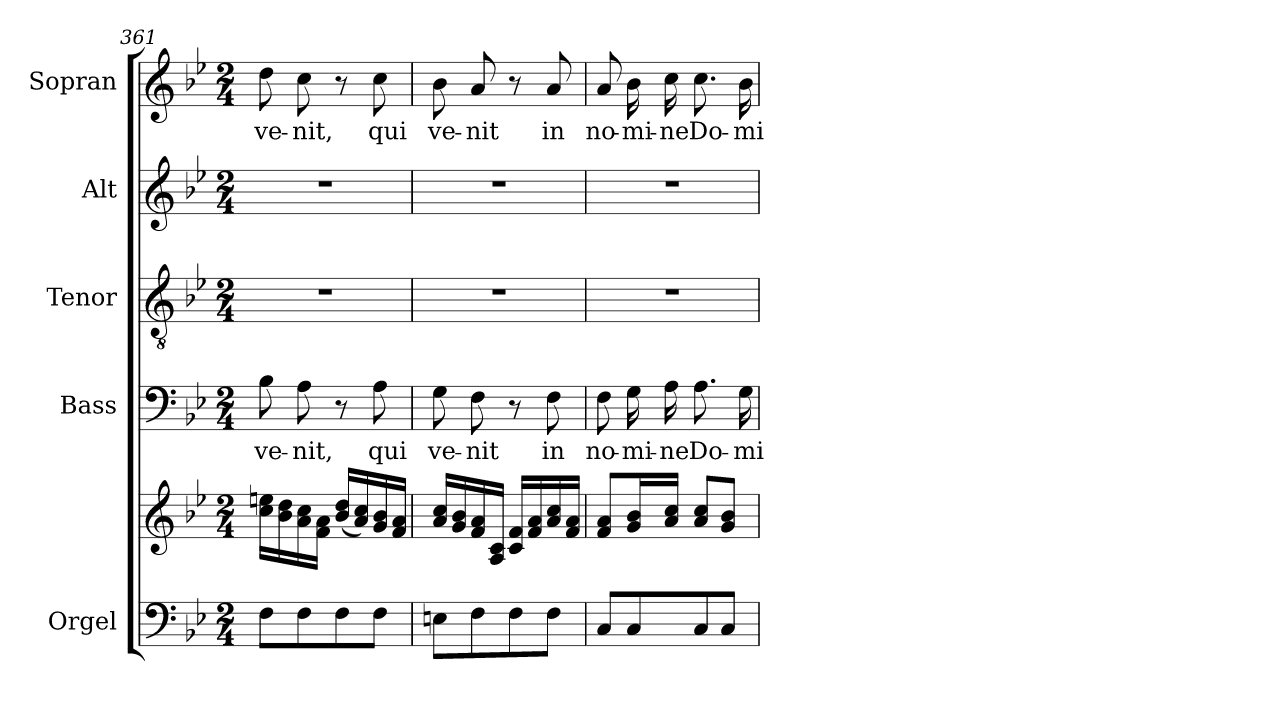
**kern	**kern	**kern	**text	**kern	**kern	**kern	**text
*part5	*part5	*part4	*part4	*part3	*part2	*part1	*part1
*staff6	*staff5	*staff4	*staff4	*staff3	*staff2	*staff1	*staff1
*I"Orgel	*	*I"Bass	*	*I"Tenor	*I"Alt	*I"Sopran	*
*I'Org.	*	*I'B.	*	*I'T.	*I'A.	*I'S.	*
!!LO:LB:g=z
*clefF4	*clefG2	*clefF4	*	*clefGv2	*clefG2	*clefG2	*
*k[b-e-]	*k[b-e-]	*k[b-e-]	*	*k[b-e-]	*k[b-e-]	*k[b-e-]	*
*B-:	*B-:	*B-:	*	*B-:	*B-:	*B-:	*
*M2/4	*M2/4	*M2/4	*	*M2/4	*M2/4	*M2/4	*
=361	=361	=361	=361	=361	=361	=361	=361
!	!	!	!LO:LY:b	!	!	!	!LO:LY:b
8F\L	16cc\ 16een\LL	8B-\	ve-	2r	2r	8dd\	ve-
.	16b-\ 16dd\	.	.	.	.	.	.
!	!	!	!LO:LY:b	!	!	!	!LO:LY:b
8F\	16a\ 16cc\	8A\	-nit,	.	.	8cc\	-nit,
.	16f\ 16a\JJ	.	.	.	.	.	.
8F\	(<16b-/ 16dd/LL	8r	.	.	.	8r	.
.	16a/ 16cc/)	.	.	.	.	.	.
!	!	!	!LO:LY:b	!	!	!	!LO:LY:b
8F\J	16g/ 16b-/	8A\	qui	.	.	8cc\	qui
.	16f/ 16a/JJ	.	.	.	.	.	.
=362	=362	=362	=362	=362	=362	=362	=362
!	!	!	!LO:LY:b	!	!	!	!LO:LY:b
8En\L	16a/ 16cc/LL	8G\	ve-	2r	2r	8b-\	ve-
.	16g/ 16b-/	.	.	.	.	.	.
!	!	!	!LO:LY:b	!	!	!	!LO:LY:b
8F\	16f/ 16a/	8F\	-nit	.	.	8a/	-nit
.	16A/ 16c/JJ	.	.	.	.	.	.
8F\	16c/ 16f/LL	8r	.	.	.	8r	.
.	16f/ 16a/	.	.	.	.	.	.
!	!	!	!LO:LY:b	!	!	!	!LO:LY:b
8F\J	16a/ 16cc/	8F\	in	.	.	8a/	in
.	16f/ 16a/JJ	.	.	.	.	.	.
=363	=363	=363	=363	=363	=363	=363	=363
!	!	!	!LO:LY:b	!	!	!	!LO:LY:b
8C/L	8f/ 8a/L	8F\	no-	2r	2r	8a/	no-
!	!	!	!LO:LY:b	!	!	!	!LO:LY:b
8C/	16g/ 16b-/L	16G\	-mi-	.	.	16b-\	-mi-
!	!	!	!LO:LY:b	!	!	!	!LO:LY:b
.	16a/ 16cc/JJ	16A\	-ne	.	.	16cc\	-ne
!	!	!	!LO:LY:b	!	!	!	!LO:LY:b
8C/	8a/ 8cc/L	8.A\	Do-	.	.	8.cc\	Do-
8C/J	8g/ 8b-/J	.	.	.	.	.	.
!	!	!	!LO:LY:b	!	!	!	!LO:LY:b
.	.	16G\	-mi-	.	.	16b-\	-mi-
=	=	=	=	=	=	=	=
*-	*-	*-	*-	*-	*-	*-	*-
